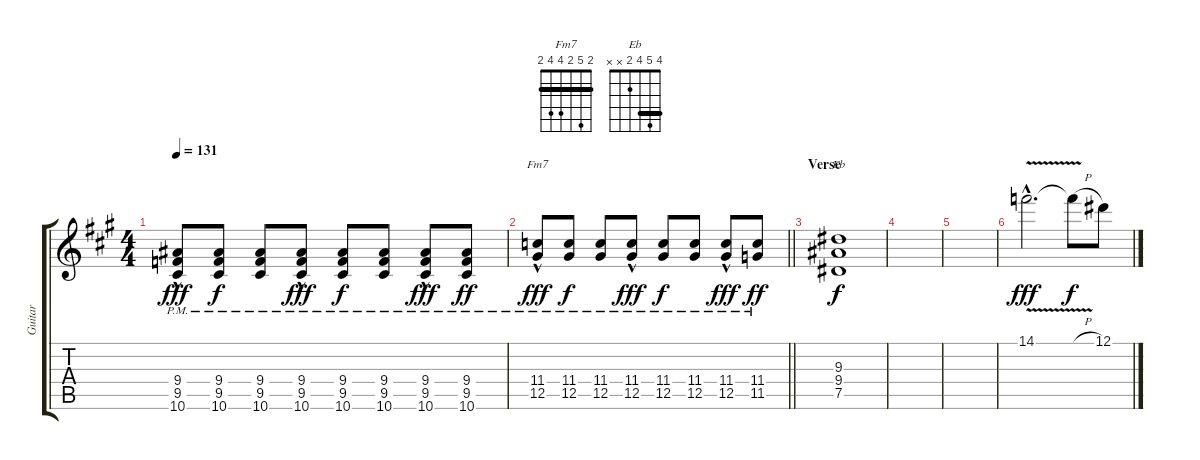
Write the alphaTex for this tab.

\track ("Guitar" "Guitar") {instrument electricguitarclean}
\staff {score tabs}
\tuning (Eb4 Bb3 Gb3 Db3 Ab2 Eb2) {hide}
\chord ("Fm7" 2 5 2 4 4 2) {barre 2}
\chord ("Eb" 4 5 4 2 x x) {barre 4}
\ts (4 4)
\tempo 131
\clef g2
\ks a
(9.4{hac pm} 9.5{hac pm} 10.6{hac pm}).8{dy fff} (9.4{pm} 9.5{pm} 10.6{pm}).8{dy f} (9.4{pm} 9.5{pm} 10.6{pm}).8 (9.4{hac pm} 9.5{hac pm} 10.6{hac pm}).8{dy fff} (9.4{pm} 9.5{pm} 10.6{pm}).8{dy f} (9.4{pm} 9.5{pm} 10.6{pm}).8 (9.4{hac pm} 9.5{hac pm} 10.6{hac pm}).8{dy fff} (9.4{pm} 9.5{pm} 10.6{pm}).8{dy ff} |
\barLineRight lightlight
(11.4{hac pm} 12.5{hac pm}).8{ch "Fm7" dy fff} (11.4{pm} 12.5{pm}).8{dy f} (11.4{pm} 12.5{pm}).8 (11.4{hac pm} 12.5{hac pm}).8{dy fff} (11.4{pm} 12.5{pm}).8{dy f} (11.4{pm} 12.5{pm}).8 (11.4{hac pm} 12.5{hac pm}).8{dy fff} (11.4{pm} 11.5{pm}).8{dy ff} |
\section ("" "Verse")
(9.3 9.4 7.5).1{ch "Eb" dy f} |
|
|
14.1{v hac}.2{d dy fff} 14.1{h t}.8{dy f} 12.1.8
